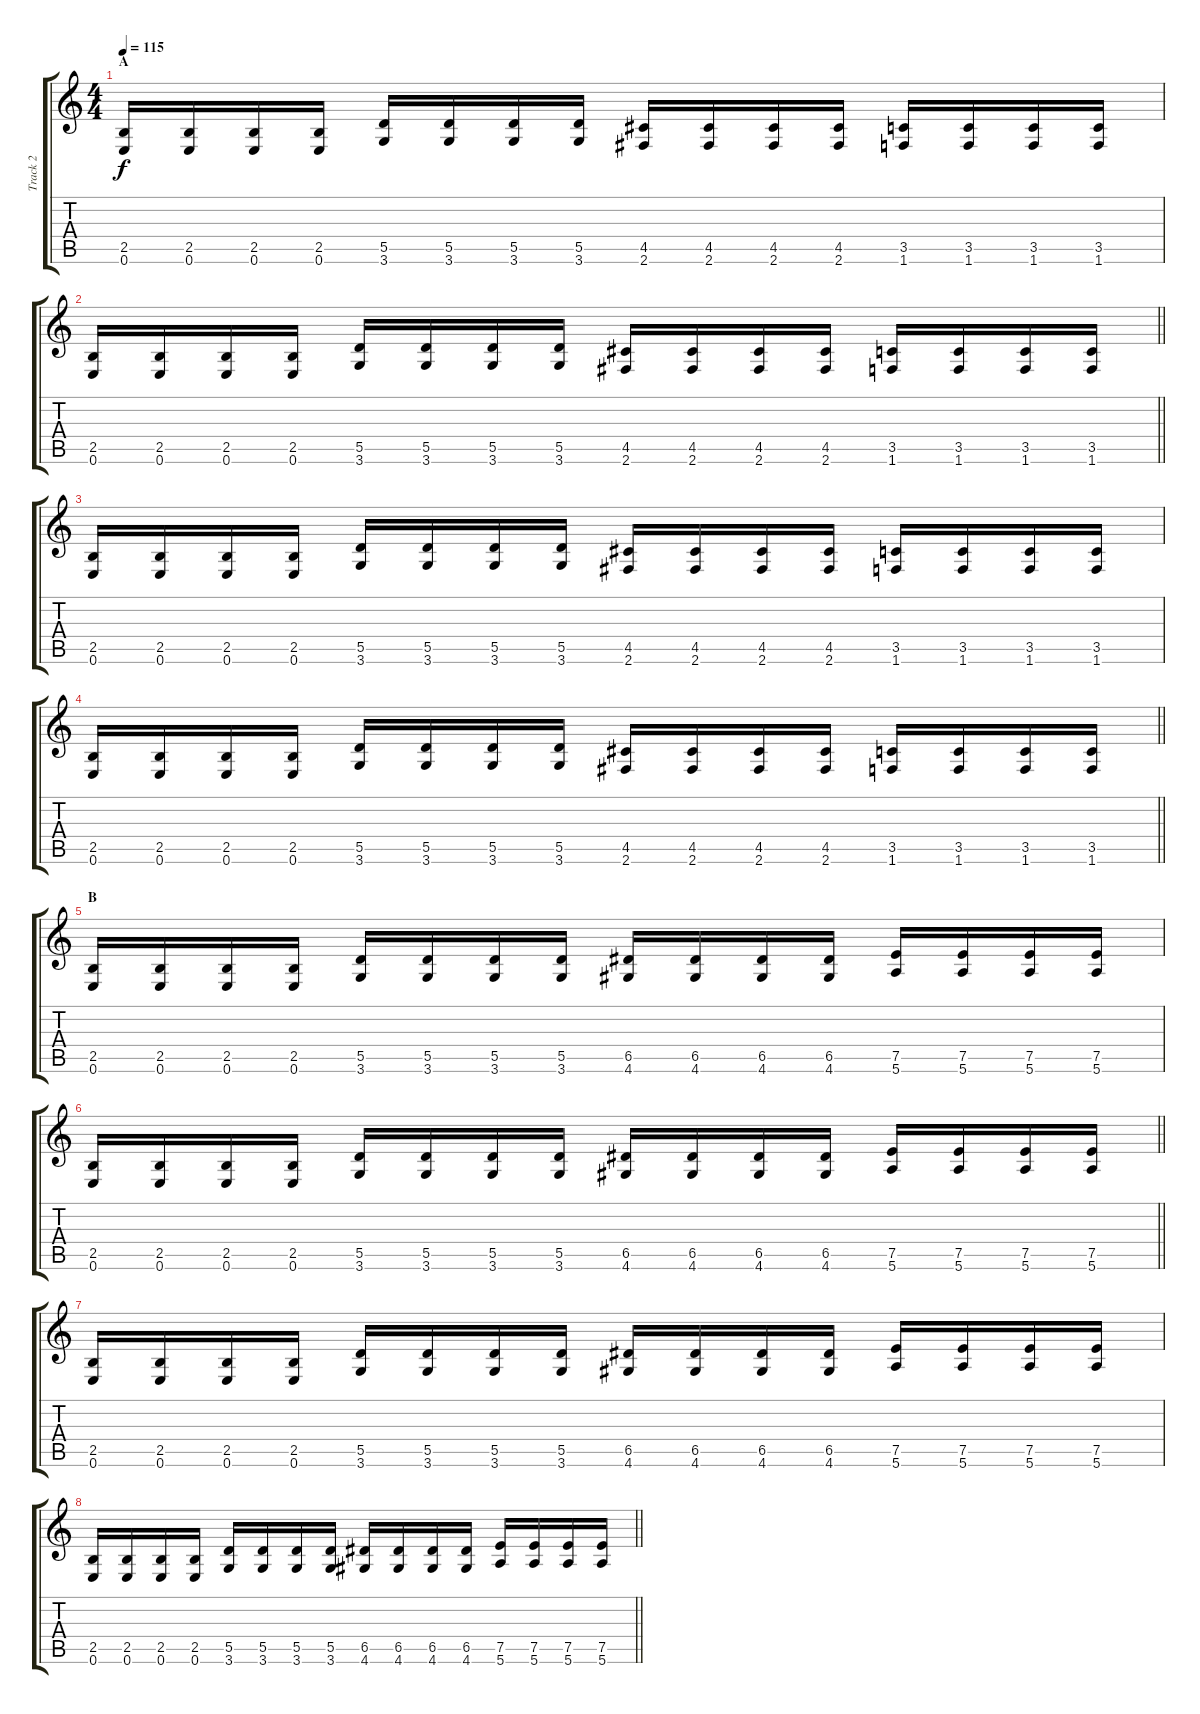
\track ("Track 2" "Track 2") {instrument distortionguitar}
\staff {score tabs}
\tuning (E4 B3 G3 D3 A2 E2) {hide}
\ts (4 4)
\section ("" "A")
\tempo 115
\clef g2
\ks c
(2.5 0.6).16{dy f} (2.5 0.6).16 (2.5 0.6).16 (2.5 0.6).16 (5.5 3.6).16 (5.5 3.6).16 (5.5 3.6).16 (5.5 3.6).16 (4.5 2.6).16 (4.5 2.6).16 (4.5 2.6).16 (4.5 2.6).16 (3.5 1.6).16 (3.5 1.6).16 (3.5 1.6).16 (3.5 1.6).16 |
\barLineRight lightlight
(2.5 0.6).16 (2.5 0.6).16 (2.5 0.6).16 (2.5 0.6).16 (5.5 3.6).16 (5.5 3.6).16 (5.5 3.6).16 (5.5 3.6).16 (4.5 2.6).16 (4.5 2.6).16 (4.5 2.6).16 (4.5 2.6).16 (3.5 1.6).16 (3.5 1.6).16 (3.5 1.6).16 (3.5 1.6).16 |
(2.5 0.6).16 (2.5 0.6).16 (2.5 0.6).16 (2.5 0.6).16 (5.5 3.6).16 (5.5 3.6).16 (5.5 3.6).16 (5.5 3.6).16 (4.5 2.6).16 (4.5 2.6).16 (4.5 2.6).16 (4.5 2.6).16 (3.5 1.6).16 (3.5 1.6).16 (3.5 1.6).16 (3.5 1.6).16 |
\barLineRight lightlight
(2.5 0.6).16 (2.5 0.6).16 (2.5 0.6).16 (2.5 0.6).16 (5.5 3.6).16 (5.5 3.6).16 (5.5 3.6).16 (5.5 3.6).16 (4.5 2.6).16 (4.5 2.6).16 (4.5 2.6).16 (4.5 2.6).16 (3.5 1.6).16 (3.5 1.6).16 (3.5 1.6).16 (3.5 1.6).16 |
\section ("" "B")
(2.5 0.6).16 (2.5 0.6).16 (2.5 0.6).16 (2.5 0.6).16 (5.5 3.6).16 (5.5 3.6).16 (5.5 3.6).16 (5.5 3.6).16 (6.5 4.6).16 (6.5 4.6).16 (6.5 4.6).16 (6.5 4.6).16 (7.5 5.6).16 (7.5 5.6).16 (7.5 5.6).16 (7.5 5.6).16 |
\barLineRight lightlight
(2.5 0.6).16 (2.5 0.6).16 (2.5 0.6).16 (2.5 0.6).16 (5.5 3.6).16 (5.5 3.6).16 (5.5 3.6).16 (5.5 3.6).16 (6.5 4.6).16 (6.5 4.6).16 (6.5 4.6).16 (6.5 4.6).16 (7.5 5.6).16 (7.5 5.6).16 (7.5 5.6).16 (7.5 5.6).16 |
(2.5 0.6).16 (2.5 0.6).16 (2.5 0.6).16 (2.5 0.6).16 (5.5 3.6).16 (5.5 3.6).16 (5.5 3.6).16 (5.5 3.6).16 (6.5 4.6).16 (6.5 4.6).16 (6.5 4.6).16 (6.5 4.6).16 (7.5 5.6).16 (7.5 5.6).16 (7.5 5.6).16 (7.5 5.6).16 |
\barLineRight lightlight
(2.5 0.6).16 (2.5 0.6).16 (2.5 0.6).16 (2.5 0.6).16 (5.5 3.6).16 (5.5 3.6).16 (5.5 3.6).16 (5.5 3.6).16 (6.5 4.6).16 (6.5 4.6).16 (6.5 4.6).16 (6.5 4.6).16 (7.5 5.6).16 (7.5 5.6).16 (7.5 5.6).16 (7.5 5.6).16
